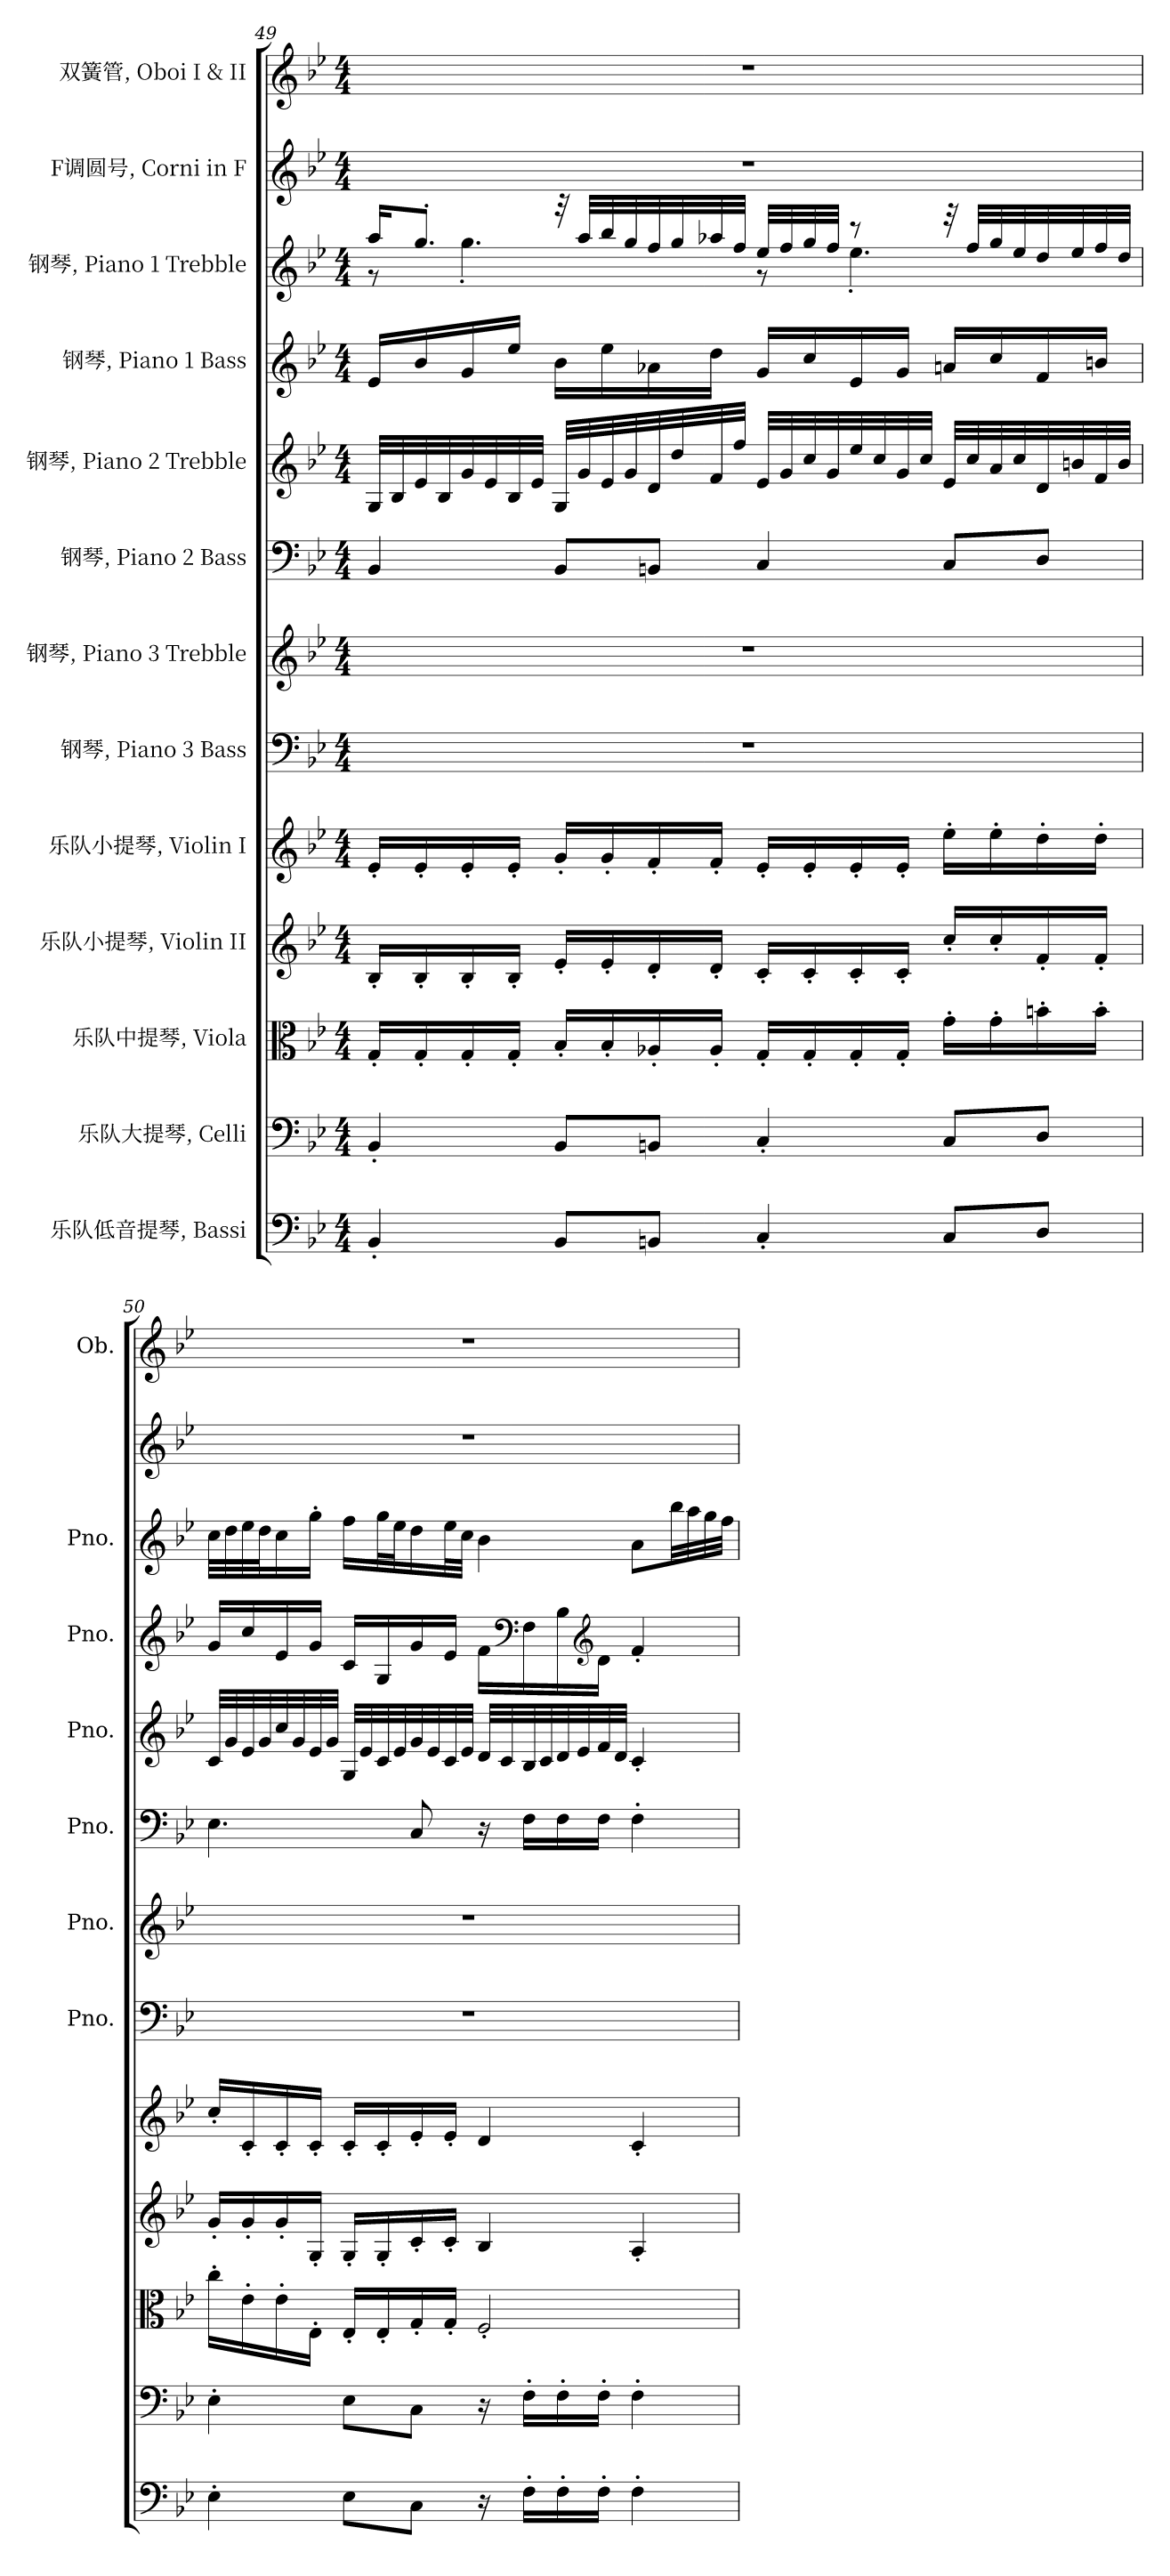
**kern	**kern	**kern	**kern	**kern	**kern	**kern	**kern	**kern	**kern	**kern	**kern	**kern
*part13	*part12	*part11	*part10	*part9	*part8	*part7	*part6	*part5	*part4	*part3	*part2	*part1
*staff13	*staff12	*staff11	*staff10	*staff9	*staff8	*staff7	*staff6	*staff5	*staff4	*staff3	*staff2	*staff1
*I"乐队低音提琴, Bassi	*I"乐队大提琴, Celli	*I"乐队中提琴, Viola	*I"乐队小提琴, Violin II	*I"乐队小提琴, Violin I	*I"钢琴, Piano 3 Bass	*I"钢琴, Piano 3 Trebble	*I"钢琴, Piano 2 Bass	*I"钢琴, Piano 2 Trebble	*I"钢琴, Piano 1 Bass	*I"钢琴, Piano 1 Trebble	*I"F调圆号, Corni in F	*I"双簧管, Oboi I &amp; II
*	*	*	*	*	*I'Pno.	*I'Pno.	*I'Pno.	*I'Pno.	*I'Pno.	*I'Pno.	*	*I'Ob.
!!LO:PB:g=z
*clefF4	*clefF4	*clefC3	*clefG2	*clefG2	*clefF4	*clefG2	*clefF4	*clefG2	*clefG2	*clefG2	*clefG2	*clefG2
*ITrd7c12	*	*	*	*	*	*	*	*	*	*	*ITrd4c7	*
*k[b-e-]	*k[b-e-]	*k[b-e-]	*k[b-e-]	*k[b-e-]	*k[b-e-]	*k[b-e-]	*k[b-e-]	*k[b-e-]	*k[b-e-]	*k[b-e-]	*k[b-e-a-]	*k[b-e-]
*M4/4	*M4/4	*M4/4	*M4/4	*M4/4	*M4/4	*M4/4	*M4/4	*M4/4	*M4/4	*M4/4	*M4/4	*M4/4
=49	=49	=49	=49	=49	=49	=49	=49	=49	=49	=49	=49	=49
*	*	*	*	*	*	*	*	*	*	*^	*	*
4BBB-'/	4BB-'/	16G'/LL	16B-'/LL	16e-'/LL	1r	1r	4BB-/	32G/LLL	16e-/LL	16aa/KL	8r	1r	1r
.	.	.	.	.	.	.	.	32B-/	.	.	.	.	.
.	.	16G'/	16B-'/	16e-'/	.	.	.	32e-/	16b-/	8.gg'/J	.	.	.
.	.	.	.	.	.	.	.	32B-/	.	.	.	.	.
.	.	16G'/	16B-'/	16e-'/	.	.	.	32g/	16g/	.	4.gg'\	.	.
.	.	.	.	.	.	.	.	32e-/	.	.	.	.	.
.	.	16G'/JJ	16B-'/JJ	16e-'/JJ	.	.	.	32B-/	16ee-/JJ	.	.	.	.
.	.	.	.	.	.	.	.	32e-/JJJ	.	.	.	.	.
8BBB-/L	8BB-/L	16B-'/LL	16e-'/LL	16g'/LL	.	.	8BB-/L	32G/LLL	16b-\LL	32r	.	.	.
.	.	.	.	.	.	.	.	32g/	.	32aa/LLL	.	.	.
.	.	16B-'/	16e-'/	16g'/	.	.	.	32e-/	16ee-\	32bb-/	.	.	.
.	.	.	.	.	.	.	.	32g/	.	32gg/	.	.	.
8BBBn/J	8BBn/J	16A-X'/	16d'/	16f'/	.	.	8BBn/J	32d/	16a-X\	32ff/	.	.	.
.	.	.	.	.	.	.	.	32dd/	.	32gg/	.	.	.
.	.	16A-'/JJ	16d'/JJ	16f'/JJ	.	.	.	32f/	16dd\JJ	32aa-X/	.	.	.
.	.	.	.	.	.	.	.	32ff/JJJ	.	32ff/JJJ	.	.	.
4CC'/	4C'/	16G'/LL	16c'/LL	16e-'/LL	.	.	4C/	32e-/LLL	16g/LL	32ee-/LLL	8r	.	.
.	.	.	.	.	.	.	.	32g/	.	32ff/	.	.	.
.	.	16G'/	16c'/	16e-'/	.	.	.	32cc/	16cc/	32gg/	.	.	.
.	.	.	.	.	.	.	.	32g/	.	32ff/JJJ	.	.	.
.	.	16G'/	16c'/	16e-'/	.	.	.	32ee-/	16e-/	8r	4.ee-'\	.	.
.	.	.	.	.	.	.	.	32cc/	.	.	.	.	.
.	.	16G'/JJ	16c'/JJ	16e-'/JJ	.	.	.	32g/	16g/JJ	.	.	.	.
.	.	.	.	.	.	.	.	32cc/JJJ	.	.	.	.	.
8CC/L	8C/L	16g'\LL	16cc'/LL	16ee-'\LL	.	.	8C/L	32e-/LLL	16an/LL	32r	.	.	.
.	.	.	.	.	.	.	.	32cc/	.	32ff/LLL	.	.	.
.	.	16g'\	16cc'/	16ee-'\	.	.	.	32a/	16cc/	32gg/	.	.	.
.	.	.	.	.	.	.	.	32cc/	.	32ee-/	.	.	.
8DD/J	8D/J	16bn'\	16f'/	16dd'\	.	.	8D/J	32d/	16f/	32dd/	.	.	.
.	.	.	.	.	.	.	.	32bn/	.	32ee-/	.	.	.
.	.	16b'\JJ	16f'/JJ	16dd'\JJ	.	.	.	32f/	16bn/JJ	32ff/	.	.	.
.	.	.	.	.	.	.	.	32b/JJJ	.	32dd/JJJ	.	.	.
*	*	*	*	*	*	*	*	*	*	*v	*v	*	*
!!LO:PB:g=z
=50	=50	=50	=50	=50	=50	=50	=50	=50	=50	=50	=50	=50
4EE-'\	4E-'\	16cc'\LL	16g'/LL	16cc'/LL	1r	1r	4.E-\	32c/LLL	16g/LL	32cc\LLL	1r	1r
.	.	.	.	.	.	.	.	32g/	.	32dd\	.	.
.	.	16e-'\	16g'/	16c'/	.	.	.	32e-/	16cc/	32ee-\	.	.
.	.	.	.	.	.	.	.	32g/	.	32dd\J	.	.
.	.	16e-'\	16g'/	16c'/	.	.	.	32cc/	16e-/	16cc\	.	.
.	.	.	.	.	.	.	.	32g/	.	.	.	.
.	.	16E-'\JJ	16G'/JJ	16c'/JJ	.	.	.	32e-/	16g/JJ	16gg'\JJ	.	.
.	.	.	.	.	.	.	.	32g/JJJ	.	.	.	.
8EE-\L	8E-\L	16E-'/LL	16G'/LL	16c'/LL	.	.	.	32G/LLL	16c/LL	16ff\LL	.	.
.	.	.	.	.	.	.	.	32e-/	.	.	.	.
.	.	16E-'/	16G'/	16c'/	.	.	.	32c/	16G/	32gg\L	.	.
.	.	.	.	.	.	.	.	32e-/	.	32ee-\J	.	.
8CC\J	8C\J	16G'/	16c'/	16e-'/	.	.	8C/	32g/	16g/	16dd\	.	.
.	.	.	.	.	.	.	.	32e-/	.	.	.	.
.	.	16G'/JJ	16c'/JJ	16e-'/JJ	.	.	.	32c/	16e-/JJ	32ee-\L	.	.
.	.	.	.	.	.	.	.	32e-/JJJ	.	32cc\JJJ	.	.
16r	16r	2F'/	4B-/	4d/	.	.	16r	32d/LLL	16f\LL	4b-\	.	.
.	.	.	.	.	.	.	.	32c/	.	.	.	.
*	*	*	*	*	*	*	*	*	*clefF4	*	*	*
16FF'\LL	16F'\LL	.	.	.	.	.	16F\LL	32B-/	16F\	.	.	.
.	.	.	.	.	.	.	.	32c/	.	.	.	.
16FF'\	16F'\	.	.	.	.	.	16F\	32d/	16B-\	.	.	.
.	.	.	.	.	.	.	.	32e-/	.	.	.	.
*	*	*	*	*	*	*	*	*	*clefG2	*	*	*
16FF'\JJ	16F'\JJ	.	.	.	.	.	16F\JJ	32f/	16d\JJ	.	.	.
.	.	.	.	.	.	.	.	32d/JJJ	.	.	.	.
4FF'\	4F'\	.	4A'/	4c'/	.	.	4F'\	4c'/	4f'/	8a\L	.	.
.	.	.	.	.	.	.	.	.	.	32bb-\LL	.	.
.	.	.	.	.	.	.	.	.	.	32aa\	.	.
.	.	.	.	.	.	.	.	.	.	32gg\	.	.
.	.	.	.	.	.	.	.	.	.	32ff\JJJ	.	.
=	=	=	=	=	=	=	=	=	=	=	=	=
*-	*-	*-	*-	*-	*-	*-	*-	*-	*-	*-	*-	*-
